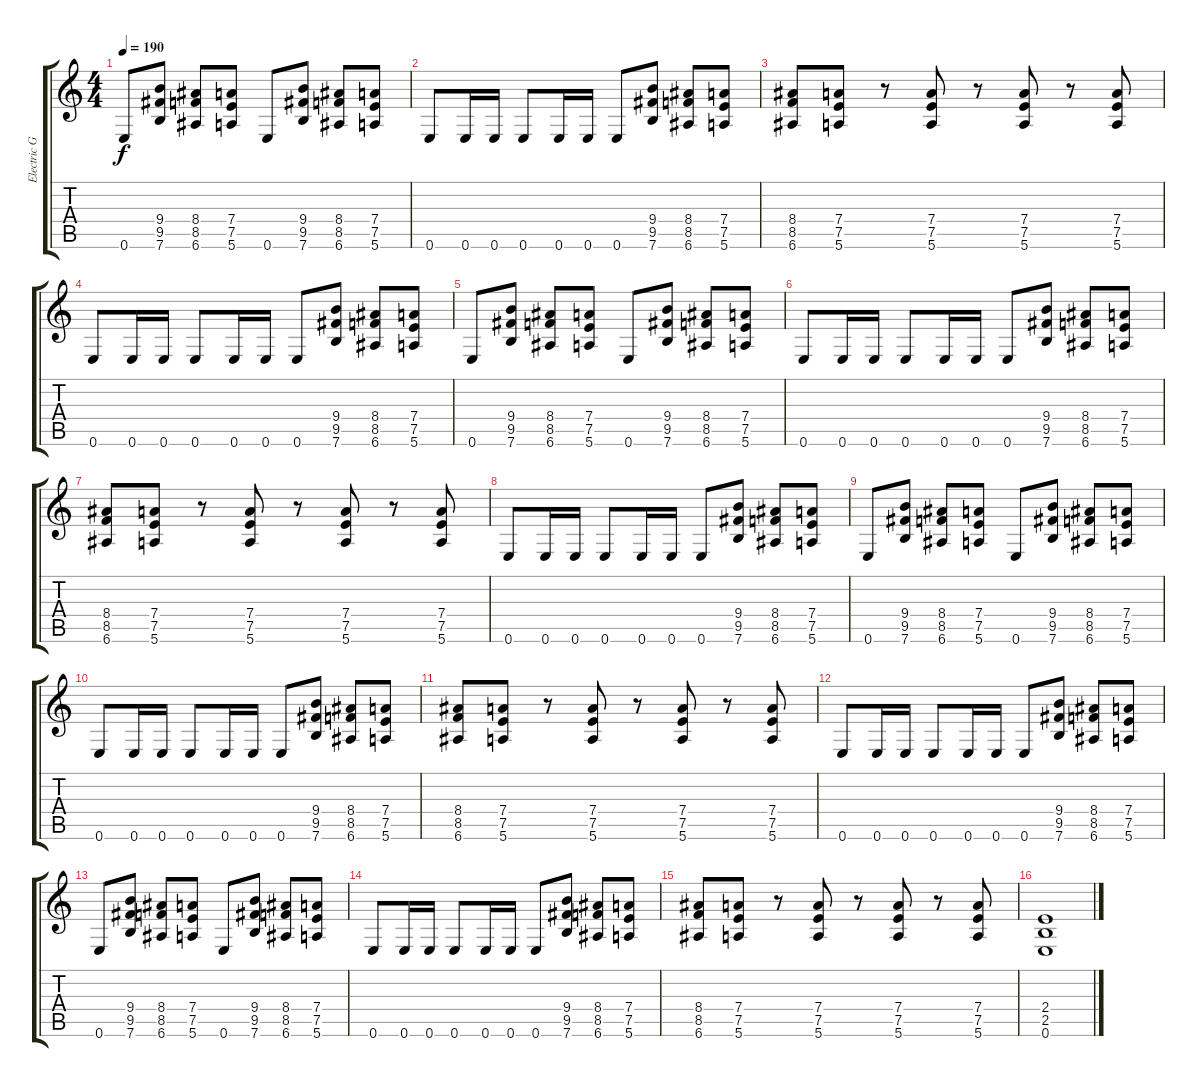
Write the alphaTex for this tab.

\track ("Electric Guitar 1" "Electric G") {instrument distortionguitar}
\staff {score tabs}
\tuning (E4 B3 G3 D3 A2 E2) {hide}
\ts (4 4)
\tempo 190
\clef g2
\ks c
0.6.8{dy f} (9.4 9.5 7.6).8 (8.4 8.5 6.6).8 (7.4 7.5 5.6).8 0.6.8 (9.4 9.5 7.6).8 (8.4 8.5 6.6).8 (7.4 7.5 5.6).8 |
0.6.8 0.6.16 0.6.16 0.6.8 0.6.16 0.6.16 0.6.8 (9.4 9.5 7.6).8 (8.4 8.5 6.6).8 (7.4 7.5 5.6).8 |
(8.4 8.5 6.6).8 (7.4 7.5 5.6).8 r.8 (7.4 7.5 5.6).8 r.8 (7.4 7.5 5.6).8 r.8 (7.4 7.5 5.6).8 |
0.6.8 0.6.16 0.6.16 0.6.8 0.6.16 0.6.16 0.6.8 (9.4 9.5 7.6).8 (8.4 8.5 6.6).8 (7.4 7.5 5.6).8 |
0.6.8 (9.4 9.5 7.6).8 (8.4 8.5 6.6).8 (7.4 7.5 5.6).8 0.6.8 (9.4 9.5 7.6).8 (8.4 8.5 6.6).8 (7.4 7.5 5.6).8 |
0.6.8 0.6.16 0.6.16 0.6.8 0.6.16 0.6.16 0.6.8 (9.4 9.5 7.6).8 (8.4 8.5 6.6).8 (7.4 7.5 5.6).8 |
(8.4 8.5 6.6).8 (7.4 7.5 5.6).8 r.8 (7.4 7.5 5.6).8 r.8 (7.4 7.5 5.6).8 r.8 (7.4 7.5 5.6).8 |
0.6.8 0.6.16 0.6.16 0.6.8 0.6.16 0.6.16 0.6.8 (9.4 9.5 7.6).8 (8.4 8.5 6.6).8 (7.4 7.5 5.6).8 |
0.6.8 (9.4 9.5 7.6).8 (8.4 8.5 6.6).8 (7.4 7.5 5.6).8 0.6.8 (9.4 9.5 7.6).8 (8.4 8.5 6.6).8 (7.4 7.5 5.6).8 |
0.6.8 0.6.16 0.6.16 0.6.8 0.6.16 0.6.16 0.6.8 (9.4 9.5 7.6).8 (8.4 8.5 6.6).8 (7.4 7.5 5.6).8 |
(8.4 8.5 6.6).8 (7.4 7.5 5.6).8 r.8 (7.4 7.5 5.6).8 r.8 (7.4 7.5 5.6).8 r.8 (7.4 7.5 5.6).8 |
0.6.8 0.6.16 0.6.16 0.6.8 0.6.16 0.6.16 0.6.8 (9.4 9.5 7.6).8 (8.4 8.5 6.6).8 (7.4 7.5 5.6).8 |
0.6.8 (9.4 9.5 7.6).8 (8.4 8.5 6.6).8 (7.4 7.5 5.6).8 0.6.8 (9.4 9.5 7.6).8 (8.4 8.5 6.6).8 (7.4 7.5 5.6).8 |
0.6.8 0.6.16 0.6.16 0.6.8 0.6.16 0.6.16 0.6.8 (9.4 9.5 7.6).8 (8.4 8.5 6.6).8 (7.4 7.5 5.6).8 |
(8.4 8.5 6.6).8 (7.4 7.5 5.6).8 r.8 (7.4 7.5 5.6).8 r.8 (7.4 7.5 5.6).8 r.8 (7.4 7.5 5.6).8 |
(2.4 2.5 0.6).1
